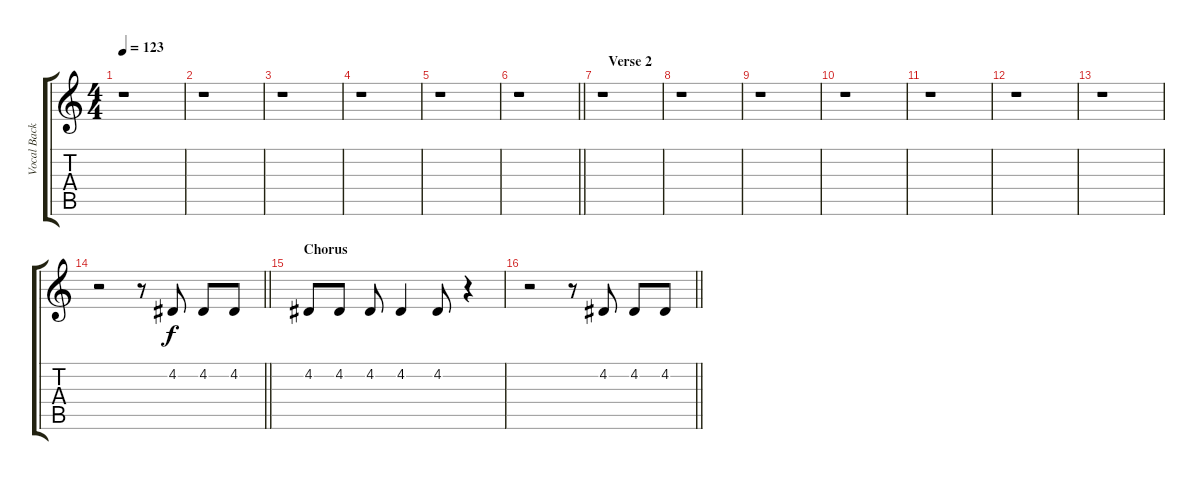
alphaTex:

\track ("Vocal Backup" "Vocal Back") {instrument altosax}
\staff {score tabs}
\tuning (E4 B3 G3 D3 A2 E2) {hide}
\ts (4 4)
\tempo 123
\clef g2
\ks c
r.1{dy f} |
r.1 |
r.1 |
r.1 |
r.1 |
\barLineRight lightlight
r.1 |
\section ("" "   Verse 2")
r.1 |
r.1 |
r.1 |
r.1 |
r.1 |
r.1 |
r.1 |
\barLineRight lightlight
r.2 r.8 4.2.8 4.2.8 4.2.8 |
\section ("" "    Chorus ")
4.2.8 4.2.8 4.2.8 4.2.4 4.2.8 r.4 |
\barLineRight lightlight
r.2 r.8 4.2.8 4.2.8 4.2.8
